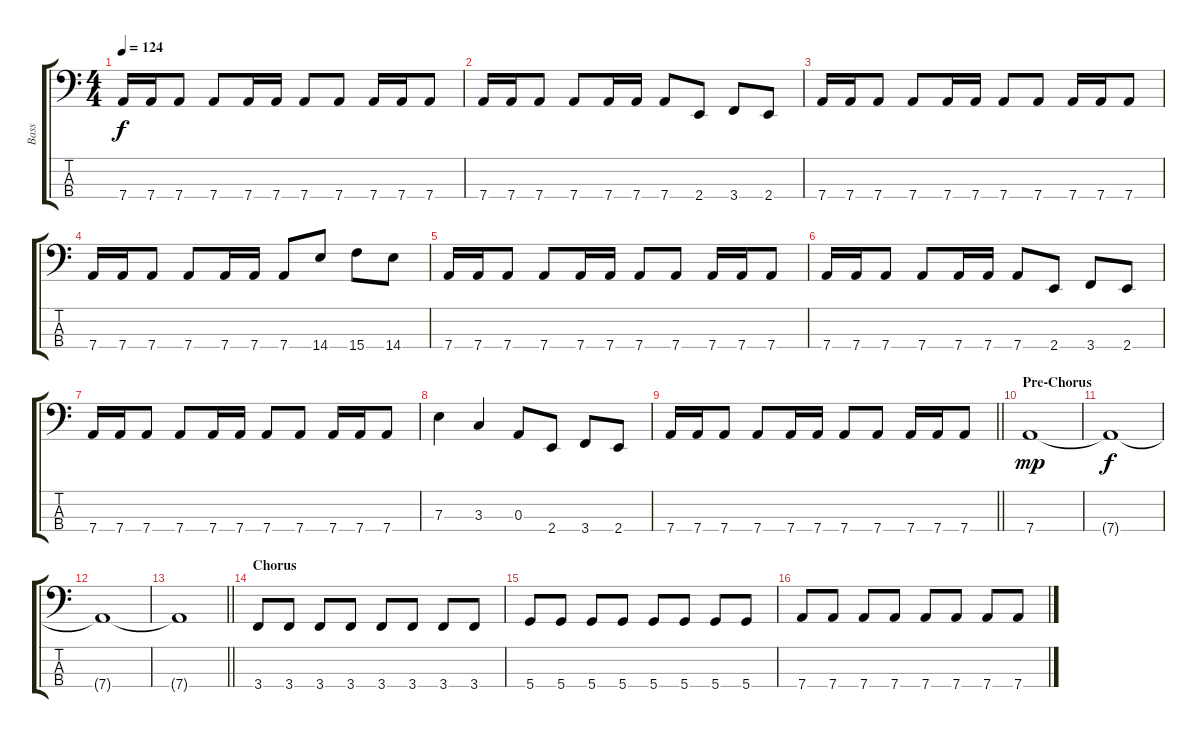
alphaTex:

\track ("Bass" "Bass") {instrument electricbassfinger}
\staff {score tabs}
\tuning (G2 D2 A1 D1) {hide}
\ts (4 4)
\tempo 124
\clef f4
\ks c
7.4.16{dy f} 7.4.16 7.4.8 7.4.8 7.4.16 7.4.16 7.4.8 7.4.8 7.4.16 7.4.16 7.4.8 |
7.4.16 7.4.16 7.4.8 7.4.8 7.4.16 7.4.16 7.4.8 2.4.8 3.4.8 2.4.8 |
7.4.16 7.4.16 7.4.8 7.4.8 7.4.16 7.4.16 7.4.8 7.4.8 7.4.16 7.4.16 7.4.8 |
7.4.16 7.4.16 7.4.8 7.4.8 7.4.16 7.4.16 7.4.8 14.4.8 15.4.8 14.4.8 |
7.4.16 7.4.16 7.4.8 7.4.8 7.4.16 7.4.16 7.4.8 7.4.8 7.4.16 7.4.16 7.4.8 |
7.4.16 7.4.16 7.4.8 7.4.8 7.4.16 7.4.16 7.4.8 2.4.8 3.4.8 2.4.8 |
7.4.16 7.4.16 7.4.8 7.4.8 7.4.16 7.4.16 7.4.8 7.4.8 7.4.16 7.4.16 7.4.8 |
7.3.4 3.3.4 0.3.8 2.4.8 3.4.8 2.4.8 |
\barLineRight lightlight
7.4.16 7.4.16 7.4.8 7.4.8 7.4.16 7.4.16 7.4.8 7.4.8 7.4.16 7.4.16 7.4.8 |
\section ("" "Pre-Chorus")
7.4.1{dy mp} |
7.4{t}.1{dy f} |
7.4{t}.1 |
\barLineRight lightlight
7.4{t}.1 |
\section ("" "Chorus")
3.4.8 3.4.8 3.4.8 3.4.8 3.4.8 3.4.8 3.4.8 3.4.8 |
5.4.8 5.4.8 5.4.8 5.4.8 5.4.8 5.4.8 5.4.8 5.4.8 |
7.4.8 7.4.8 7.4.8 7.4.8 7.4.8 7.4.8 7.4.8 7.4.8
